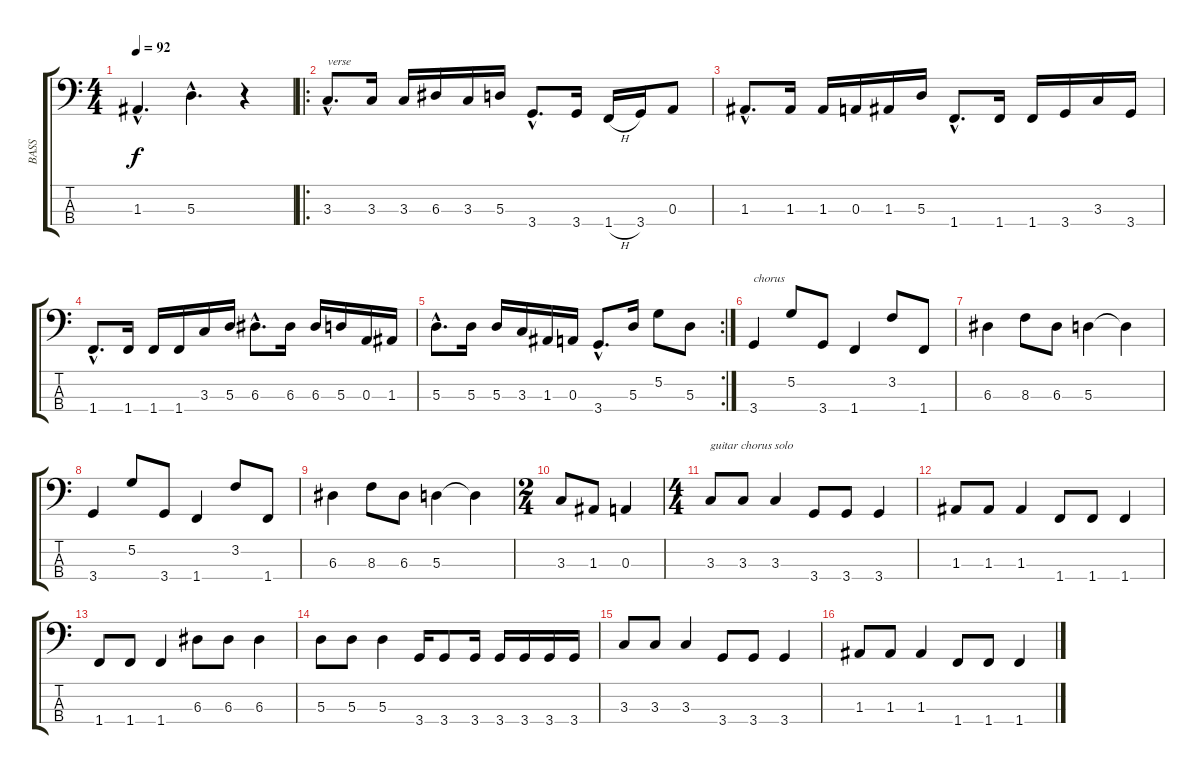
\track ("BASS" "BASS") {instrument electricbasspick}
\staff {score tabs}
\tuning (G2 D2 A1 E1) {hide}
\ts (4 4)
\tempo 92
\clef f4
\ks c
1.3{hac}.4{d dy f} 5.3{hac}.4{d} r.4 |
\ro
3.3{hac}.8{d txt "verse"} 3.3.16 3.3.16 6.3.16 3.3.16 5.3.16 3.4{hac}.8{d} 3.4.16 1.4{h}.16 3.4.16 0.3.8 |
1.3{hac}.8{d} 1.3.16 1.3.16 0.3.16 1.3.16 5.3.16 1.4{hac}.8{d} 1.4.16 1.4.16 3.4.16 3.3.16 3.4.16 |
1.4{hac}.8{d} 1.4.16 1.4.16 1.4.16 3.3.16 5.3.16 6.3{hac}.8{d} 6.3.16 6.3.16 5.3.16 0.3.16 1.3.16 |
\rc 2
5.3{hac}.8{d} 5.3.16 5.3.16 3.3.16 1.3.16 0.3.16 3.4{hac}.8{d} 5.3.16 5.2.8 5.3.8 |
3.4.4{txt "chorus "} 5.2.8 3.4.8 1.4.4 3.2.8 1.4.8 |
6.3.4 8.3.8 6.3.8 5.3.4 5.3{t}.4 |
3.4.4 5.2.8 3.4.8 1.4.4 3.2.8 1.4.8 |
6.3.4 8.3.8 6.3.8 5.3.4 5.3{t}.4 |
\ts (2 4)
3.3.8 1.3.8 0.3.4 |
\ts (4 4)
3.3.8{txt "guitar chorus solo"} 3.3.8 3.3.4 3.4.8 3.4.8 3.4.4 |
1.3.8 1.3.8 1.3.4 1.4.8 1.4.8 1.4.4 |
1.4.8 1.4.8 1.4.4 6.3.8 6.3.8 6.3.4 |
5.3.8 5.3.8 5.3.4 3.4.16 3.4.8 3.4.16 3.4.16 3.4.16 3.4.16 3.4.16 |
3.3.8 3.3.8 3.3.4 3.4.8 3.4.8 3.4.4 |
1.3.8 1.3.8 1.3.4 1.4.8 1.4.8 1.4.4
